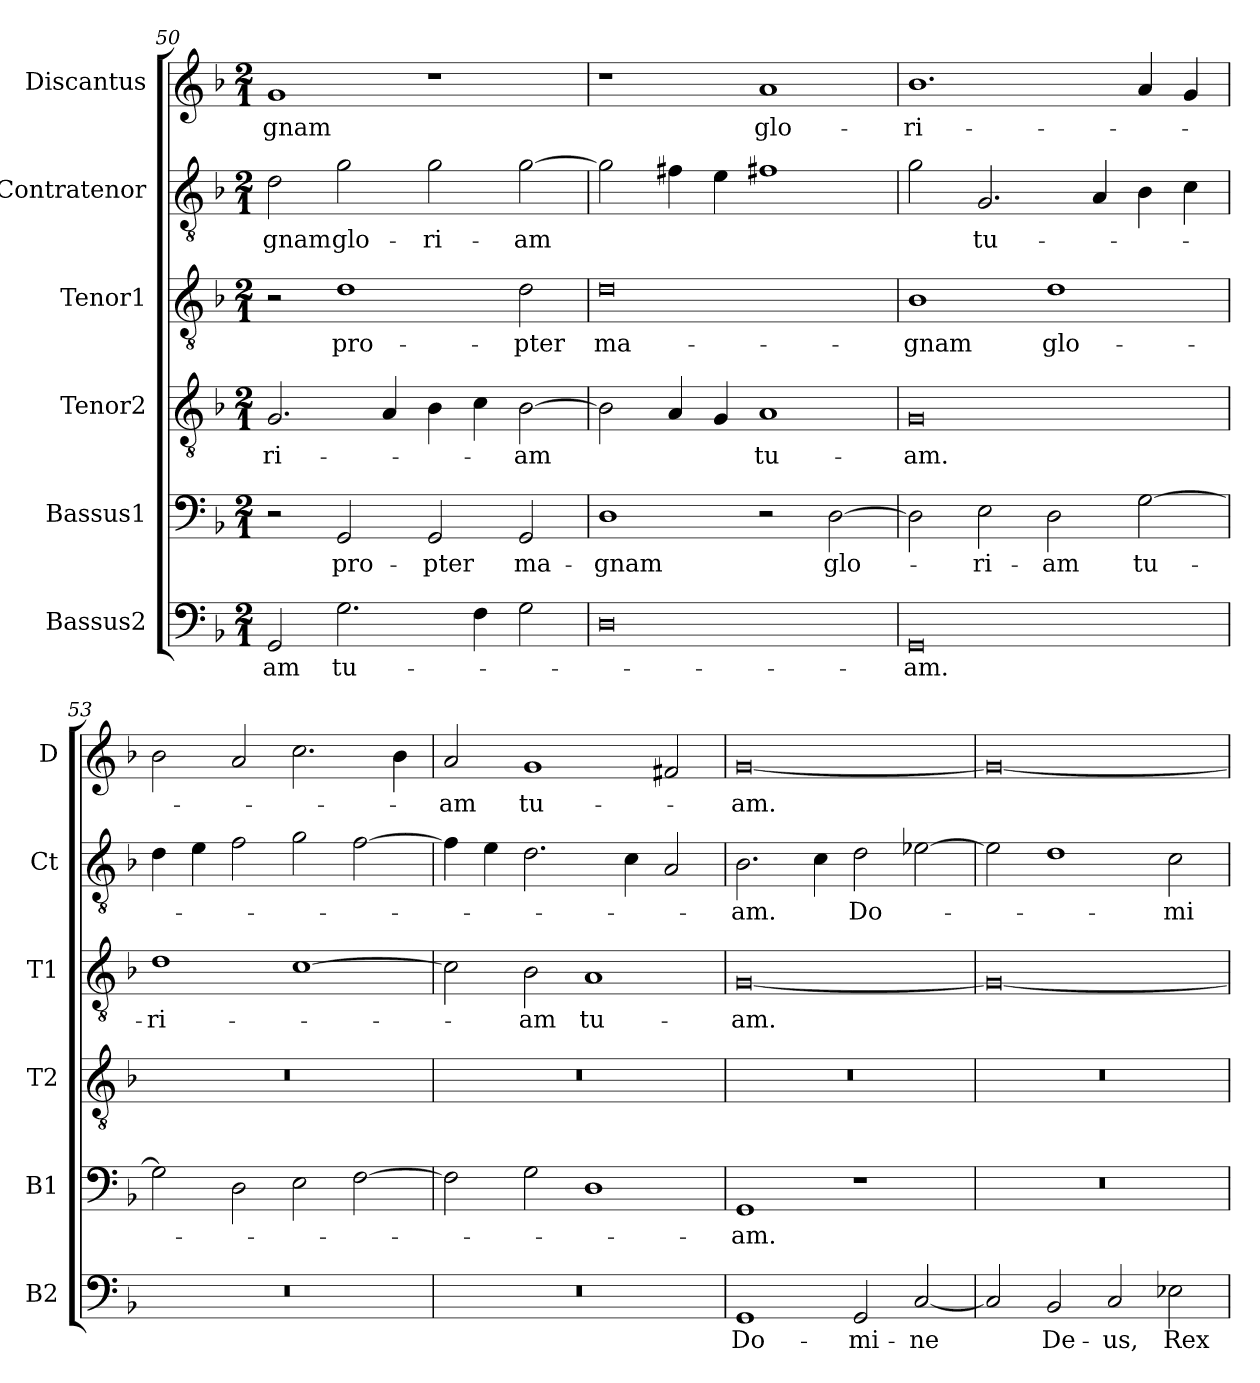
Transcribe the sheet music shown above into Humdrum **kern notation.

**kern	**text	**kern	**text	**kern	**text	**kern	**text	**kern	**text	**kern	**text
*part6	*part6	*part5	*part5	*part4	*part4	*part3	*part3	*part2	*part2	*part1	*part1
*staff6	*staff6	*staff5	*staff5	*staff4	*staff4	*staff3	*staff3	*staff2	*staff2	*staff1	*staff1
*I"Bassus2	*	*I"Bassus1	*	*I"Tenor2	*	*I"Tenor1	*	*I"Contratenor	*	*I"Discantus	*
*I'B2	*	*I'B1	*	*I'T2	*	*I'T1	*	*I'Ct	*	*I'D	*
*clefF4	*	*clefF4	*	*clefGv2	*	*clefGv2	*	*clefGv2	*	*clefG2	*
*k[b-]	*	*k[b-]	*	*k[b-]	*	*k[b-]	*	*k[b-]	*	*k[b-]	*
*M2/1	*	*M2/1	*	*M2/1	*	*M2/1	*	*M2/1	*	*M2/1	*
=50	=50	=50	=50	=50	=50	=50	=50	=50	=50	=50	=50
2GG/	-am	2r	.	2.G/	-ri-	2r	.	2d\	-gnam	1g	-gnam
2.G\	tu-	2GG/	pro-	.	.	1d	pro-	2g\	glo-	.	.
.	.	.	.	4A/	.	.	.	.	.	.	.
.	.	2GG/	-pter	4B-\	.	.	.	2g\	-ri-	1r	.
4F\	.	.	.	4c\	.	.	.	.	.	.	.
2G\	.	2GG/	ma-	[2B-\	-am	2d\	-pter	[2g\	-am	.	.
=51	=51	=51	=51	=51	=51	=51	=51	=51	=51	=51	=51
0D	.	1D	-gnam	2B-\]	.	0d	ma-	2g\]	.	1r	.
.	.	.	.	4A/	.	.	.	4f#X\	.	.	.
.	.	.	.	4G/	.	.	.	4e\	.	.	.
.	.	2r	.	1A	tu-	.	.	1f#X	.	1a	glo-
.	.	[2D\	glo-	.	.	.	.	.	.	.	.
=52	=52	=52	=52	=52	=52	=52	=52	=52	=52	=52	=52
0GG	-am.	2D\]	.	0G	-am.	1B-	-gnam	2g\	.	1.b-	-ri-
.	.	2E\	-ri-	.	.	.	.	2.G/	tu-	.	.
.	.	2D\	-am	.	.	1d	glo-	.	.	.	.
.	.	.	.	.	.	.	.	4A/	.	.	.
.	.	[2G\	tu-	.	.	.	.	4B-\	.	4a/	.
.	.	.	.	.	.	.	.	4c\	.	4g/	.
=53	=53	=53	=53	=53	=53	=53	=53	=53	=53	=53	=53
0r	.	2G\]	.	0r	.	1d	-ri-	4d\	.	2b-\	.
.	.	.	.	.	.	.	.	4e\	.	.	.
.	.	2D\	.	.	.	.	.	2f\	.	2a/	.
.	.	2E\	.	.	.	[1c	.	2g\	.	2.cc\	.
.	.	[2F\	.	.	.	.	.	[2f\	.	.	.
.	.	.	.	.	.	.	.	.	.	4b-\	.
=54	=54	=54	=54	=54	=54	=54	=54	=54	=54	=54	=54
0r	.	2F\]	.	0r	.	2c\]	.	4f\]	.	2a/	-am
.	.	.	.	.	.	.	.	4e\	.	.	.
.	.	2G\	.	.	.	2B-\	-am	2.d\	.	1g	tu-
.	.	1D	.	.	.	1A	tu-	.	.	.	.
.	.	.	.	.	.	.	.	4c\	.	.	.
.	.	.	.	.	.	.	.	2A/	.	2f#X/	.
=55	=55	=55	=55	=55	=55	=55	=55	=55	=55	=55	=55
1GG	Do-	1GG	-am.	0r	.	[0G	-am.	2.B-\	-am.	[0g	-am.
.	.	.	.	.	.	.	.	4c\	.	.	.
2GG/	-mi-	1r	.	.	.	.	.	2d\	Do-	.	.
[2C/	-ne	.	.	.	.	.	.	[2e-X\	.	.	.
=56	=56	=56	=56	=56	=56	=56	=56	=56	=56	=56	=56
2C/]	.	0r	.	0r	.	0G_	.	2e-\]	.	0g_	.
2BB-/	De-	.	.	.	.	.	.	1d	.	.	.
2C/	-us,	.	.	.	.	.	.	.	.	.	.
2E-X\	Rex	.	.	.	.	.	.	2c\	-mi-	.	.
=	=	=	=	=	=	=	=	=	=	=	=
*-	*-	*-	*-	*-	*-	*-	*-	*-	*-	*-	*-
